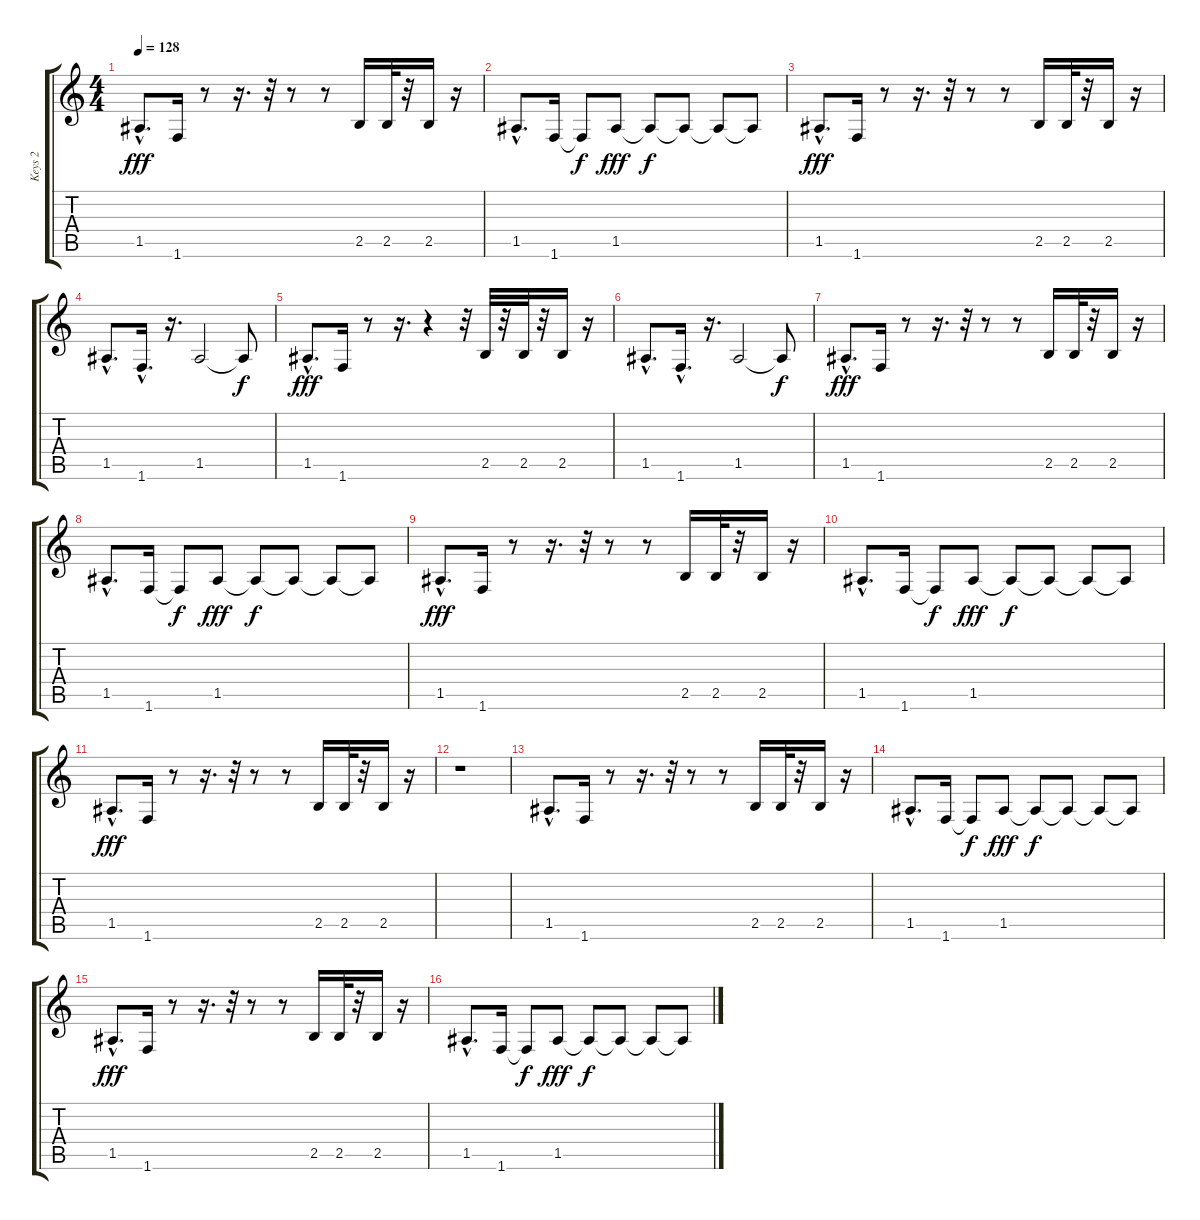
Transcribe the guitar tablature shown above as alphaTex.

\track ("Keys 2" "Keys 2") {instrument fretlessbass}
\staff {score tabs}
\tuning (E4 B3 G3 D3 A2 E2) {hide}
\ts (4 4)
\tempo 128
\clef g2
\ks c
1.5{hac}.8{d dy fff} 1.6.16 r.8 r.16{d} r.32 r.8 r.8 2.5.16 2.5.32 r.32 2.5.16 r.16 |
1.5{hac}.8{d} 1.6.16 1.6{t}.8{dy f} 1.5.8{dy fff} 1.5{t}.8{dy f} 1.5{t}.8 1.5{t}.8 1.5{t}.8 |
1.5{hac}.8{d dy fff} 1.6.16 r.8 r.16{d} r.32 r.8 r.8 2.5.16 2.5.32 r.32 2.5.16 r.16 |
1.5{hac}.8{d} 1.6{hac}.16{d} r.16{d} 1.5.2 1.5{t}.8{dy f} |
1.5{hac}.8{d dy fff} 1.6.16 r.8 r.16{d} r.4 r.32 2.5.32 r.32 2.5.32 r.32 2.5.16 r.16 |
1.5{hac}.8{d} 1.6{hac}.16{d} r.16{d} 1.5.2 1.5{t}.8{dy f} |
1.5{hac}.8{d dy fff} 1.6.16 r.8 r.16{d} r.32 r.8 r.8 2.5.16 2.5.32 r.32 2.5.16 r.16 |
1.5{hac}.8{d} 1.6.16 1.6{t}.8{dy f} 1.5.8{dy fff} 1.5{t}.8{dy f} 1.5{t}.8 1.5{t}.8 1.5{t}.8 |
1.5{hac}.8{d dy fff} 1.6.16 r.8 r.16{d} r.32 r.8 r.8 2.5.16 2.5.32 r.32 2.5.16 r.16 |
1.5{hac}.8{d} 1.6.16 1.6{t}.8{dy f} 1.5.8{dy fff} 1.5{t}.8{dy f} 1.5{t}.8 1.5{t}.8 1.5{t}.8 |
1.5{hac}.8{d dy fff} 1.6.16 r.8 r.16{d} r.32 r.8 r.8 2.5.16 2.5.32 r.32 2.5.16 r.16 |
r.1 |
1.5{hac}.8{d} 1.6.16 r.8 r.16{d} r.32 r.8 r.8 2.5.16 2.5.32 r.32 2.5.16 r.16 |
1.5{hac}.8{d} 1.6.16 1.6{t}.8{dy f} 1.5.8{dy fff} 1.5{t}.8{dy f} 1.5{t}.8 1.5{t}.8 1.5{t}.8 |
1.5{hac}.8{d dy fff} 1.6.16 r.8 r.16{d} r.32 r.8 r.8 2.5.16 2.5.32 r.32 2.5.16 r.16 |
1.5{hac}.8{d} 1.6.16 1.6{t}.8{dy f} 1.5.8{dy fff} 1.5{t}.8{dy f} 1.5{t}.8 1.5{t}.8 1.5{t}.8
